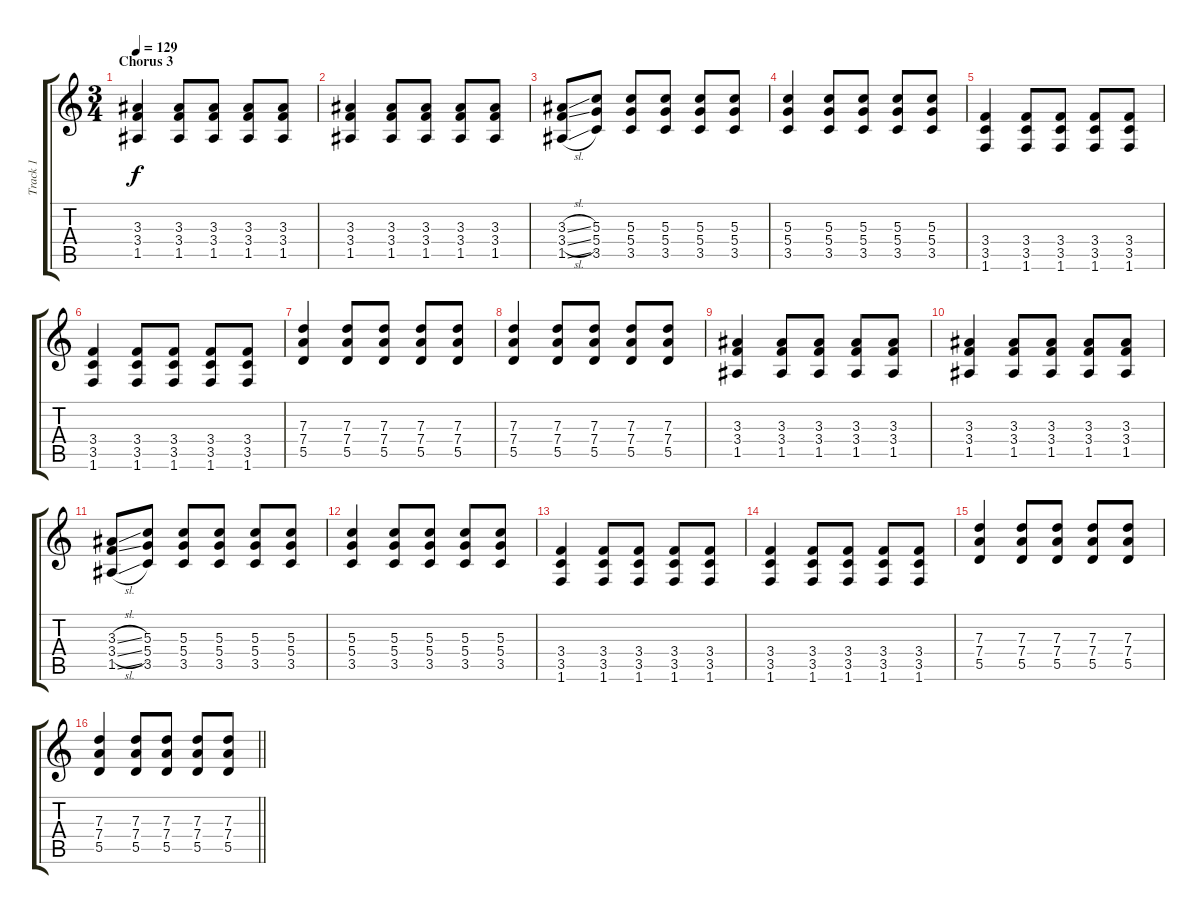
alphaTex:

\track ("Track 1" "Track 1") {instrument electricguitarjazz}
\staff {score tabs}
\tuning (E4 B3 G3 D3 A2 E2) {hide}
\ts (3 4)
\section ("" "Chorus 3")
\tempo 129
\clef g2
\ks c
(3.3 3.4 1.5).4{dy f} (3.3 3.4 1.5).8 (3.3 3.4 1.5).8 (3.3 3.4 1.5).8 (3.3 3.4 1.5).8 |
(3.3 3.4 1.5).4 (3.3 3.4 1.5).8 (3.3 3.4 1.5).8 (3.3 3.4 1.5).8 (3.3 3.4 1.5).8 |
(3.3{sl} 3.4{sl} 1.5{sl}).8 (5.3 5.4 3.5).8 (5.3 5.4 3.5).8 (5.3 5.4 3.5).8 (5.3 5.4 3.5).8 (5.3 5.4 3.5).8 |
(5.3 5.4 3.5).4 (5.3 5.4 3.5).8 (5.3 5.4 3.5).8 (5.3 5.4 3.5).8 (5.3 5.4 3.5).8 |
(3.4 3.5 1.6).4 (3.4 3.5 1.6).8 (3.4 3.5 1.6).8 (3.4 3.5 1.6).8 (3.4 3.5 1.6).8 |
(3.4 3.5 1.6).4 (3.4 3.5 1.6).8 (3.4 3.5 1.6).8 (3.4 3.5 1.6).8 (3.4 3.5 1.6).8 |
(7.3 7.4 5.5).4 (7.3 7.4 5.5).8 (7.3 7.4 5.5).8 (7.3 7.4 5.5).8 (7.3 7.4 5.5).8 |
(7.3 7.4 5.5).4 (7.3 7.4 5.5).8 (7.3 7.4 5.5).8 (7.3 7.4 5.5).8 (7.3 7.4 5.5).8 |
(3.3 3.4 1.5).4 (3.3 3.4 1.5).8 (3.3 3.4 1.5).8 (3.3 3.4 1.5).8 (3.3 3.4 1.5).8 |
(3.3 3.4 1.5).4 (3.3 3.4 1.5).8 (3.3 3.4 1.5).8 (3.3 3.4 1.5).8 (3.3 3.4 1.5).8 |
(3.3{sl} 3.4{sl} 1.5{sl}).8 (5.3 5.4 3.5).8 (5.3 5.4 3.5).8 (5.3 5.4 3.5).8 (5.3 5.4 3.5).8 (5.3 5.4 3.5).8 |
(5.3 5.4 3.5).4 (5.3 5.4 3.5).8 (5.3 5.4 3.5).8 (5.3 5.4 3.5).8 (5.3 5.4 3.5).8 |
(3.4 3.5 1.6).4 (3.4 3.5 1.6).8 (3.4 3.5 1.6).8 (3.4 3.5 1.6).8 (3.4 3.5 1.6).8 |
(3.4 3.5 1.6).4 (3.4 3.5 1.6).8 (3.4 3.5 1.6).8 (3.4 3.5 1.6).8 (3.4 3.5 1.6).8 |
(7.3 7.4 5.5).4 (7.3 7.4 5.5).8 (7.3 7.4 5.5).8 (7.3 7.4 5.5).8 (7.3 7.4 5.5).8 |
\barLineRight lightlight
(7.3 7.4 5.5).4 (7.3 7.4 5.5).8 (7.3 7.4 5.5).8 (7.3 7.4 5.5).8 (7.3 7.4 5.5).8
